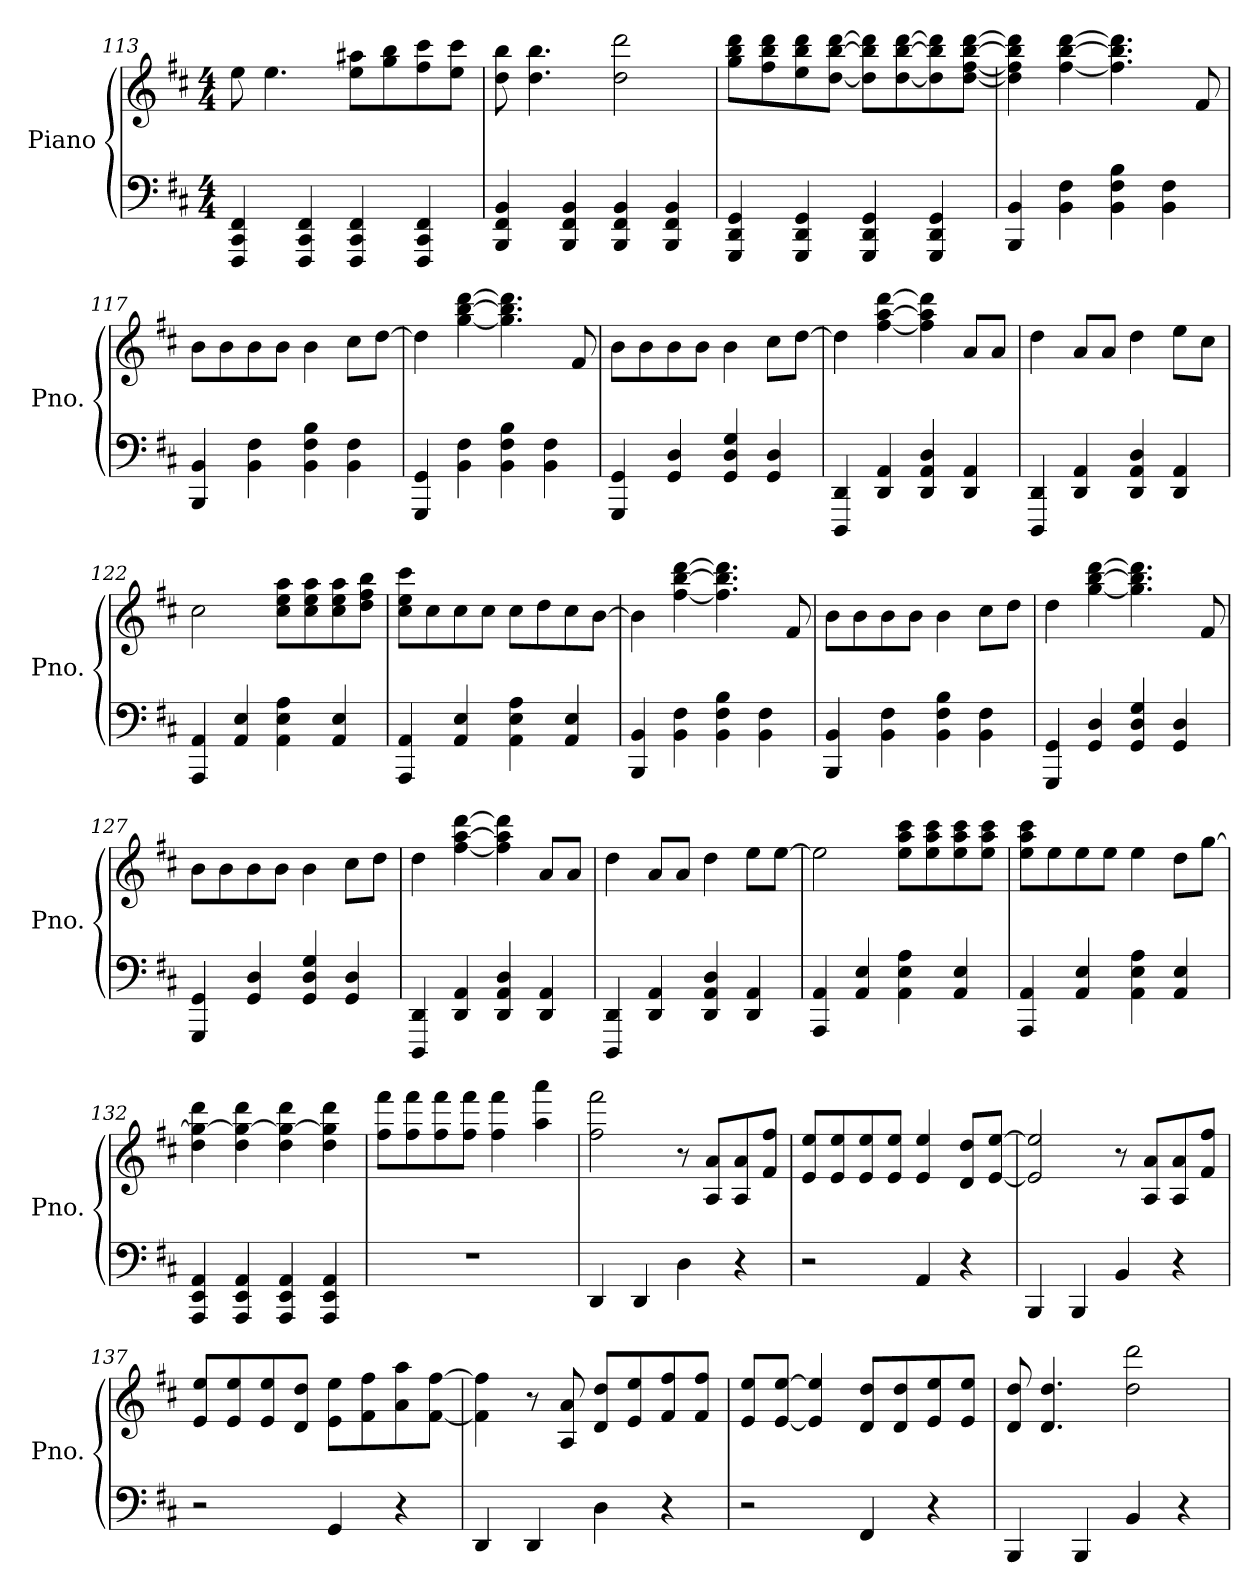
**kern	**kern
*part1	*part1
*staff2	*staff1
*I"Piano	*
*I'Pno.	*
*clefF4	*clefG2
*k[f#c#]	*k[f#c#]
*M4/4	*M4/4
=113	=113
4FFF#/ 4CC#/ 4FF#/	8ee\
.	4.ee\
4FFF#/ 4CC#/ 4FF#/	.
4FFF#/ 4CC#/ 4FF#/	8ee\ 8aa#X\L
.	8gg\ 8bb\
4FFF#/ 4CC#/ 4FF#/	8ff#\ 8ccc#\
.	8ee\ 8ccc#\J
=114	=114
4BBB/ 4FF#/ 4BB/	8dd\ 8bb\
.	4.dd\ 4.bb\
4BBB/ 4FF#/ 4BB/	.
4BBB/ 4FF#/ 4BB/	2dd\ 2ddd\
4BBB/ 4FF#/ 4BB/	.
!!LO:LB:g=z
=115	=115
4GGG/ 4DD/ 4GG/	8gg\ 8bb\ 8ddd\L
.	8ff#\ 8bb\ 8ddd\
4GGG/ 4DD/ 4GG/	8ee\ 8bb\ 8ddd\
.	[8dd\ [8bb\ [8ddd\J
4GGG/ 4DD/ 4GG/	8dd\] 8bb\] 8ddd\]L
.	[8dd\ [8bb\ [8ddd\
4GGG/ 4DD/ 4GG/	8dd\] 8bb\] 8ddd\]
.	[8dd\ [8ff#\ [8bb\ [8ddd\J
=116	=116
4BBB/ 4BB/	4dd\] 4ff#\] 4bb\] 4ddd\]
4BB\ 4F#\	[4ff#\ [4bb\ [4ddd\
4BB\ 4F#\ 4B\	4.ff#\] 4.bb\] 4.ddd\]
4BB\ 4F#\	.
.	8f#/
=117	=117
4BBB/ 4BB/	8b\L
.	8b\
4BB\ 4F#\	8b\
.	8b\J
4BB\ 4F#\ 4B\	4b\
4BB\ 4F#\	8cc#\L
.	[8dd\J
=118	=118
4GGG/ 4GG/	4dd\]
4BB\ 4F#\	[4gg\ [4bb\ [4ddd\
4BB\ 4F#\ 4B\	4.gg\] 4.bb\] 4.ddd\]
4BB\ 4F#\	.
.	8f#/
=119	=119
4GGG/ 4GG/	8b\L
.	8b\
4GG/ 4D/	8b\
.	8b\J
4GG/ 4D/ 4G/	4b\
4GG/ 4D/	8cc#\L
.	[8dd\J
!!LO:LB:g=z
=120	=120
4DDD/ 4DD/	4dd\]
4DD/ 4AA/	[4ff#\ [4aa\ [4ddd\
4DD/ 4AA/ 4D/	4ff#\] 4aa\] 4ddd\]
4DD/ 4AA/	8a/L
.	8a/J
=121	=121
4DDD/ 4DD/	4dd\
4DD/ 4AA/	8a/L
.	8a/J
4DD/ 4AA/ 4D/	4dd\
4DD/ 4AA/	8ee\L
.	8cc#\J
=122	=122
4AAA/ 4AA/	2cc#\
4AA/ 4E/	.
4AA\ 4E\ 4A\	8cc#\ 8ee\ 8aa\L
.	8cc#\ 8ee\ 8aa\
4AA/ 4E/	8cc#\ 8ee\ 8aa\
.	8dd\ 8ff#\ 8bb\J
=123	=123
4AAA/ 4AA/	8cc#\ 8ee\ 8ccc#\L
.	8cc#\
4AA/ 4E/	8cc#\
.	8cc#\J
4AA\ 4E\ 4A\	8cc#\L
.	8dd\
4AA/ 4E/	8cc#\
.	[8b\J
=124	=124
4BBB/ 4BB/	4b\]
4BB\ 4F#\	[4ff#\ [4bb\ [4ddd\
4BB\ 4F#\ 4B\	4.ff#\] 4.bb\] 4.ddd\]
4BB\ 4F#\	.
.	8f#/
=125	=125
4BBB/ 4BB/	8b\L
.	8b\
4BB\ 4F#\	8b\
.	8b\J
4BB\ 4F#\ 4B\	4b\
4BB\ 4F#\	8cc#\L
.	8dd\J
!!LO:LB:g=z
=126	=126
4GGG/ 4GG/	4dd\
4GG/ 4D/	[4gg\ [4bb\ [4ddd\
4GG/ 4D/ 4G/	4.gg\] 4.bb\] 4.ddd\]
4GG/ 4D/	.
.	8f#/
=127	=127
4GGG/ 4GG/	8b\L
.	8b\
4GG/ 4D/	8b\
.	8b\J
4GG/ 4D/ 4G/	4b\
4GG/ 4D/	8cc#\L
.	8dd\J
=128	=128
4DDD/ 4DD/	4dd\
4DD/ 4AA/	[4ff#\ [4aa\ [4ddd\
4DD/ 4AA/ 4D/	4ff#\] 4aa\] 4ddd\]
4DD/ 4AA/	8a/L
.	8a/J
=129	=129
4DDD/ 4DD/	4dd\
4DD/ 4AA/	8a/L
.	8a/J
4DD/ 4AA/ 4D/	4dd\
4DD/ 4AA/	8ee\L
.	[8ee\J
=130	=130
4AAA/ 4AA/	2ee\]
4AA/ 4E/	.
4AA\ 4E\ 4A\	8ee\ 8aa\ 8ccc#\L
.	8ee\ 8aa\ 8ccc#\
4AA/ 4E/	8ee\ 8aa\ 8ccc#\
.	8ee\ 8aa\ 8ccc#\J
=131	=131
4AAA/ 4AA/	8ee\ 8aa\ 8ccc#\L
.	8ee\
4AA/ 4E/	8ee\
.	8ee\J
4AA\ 4E\ 4A\	4ee\
4AA/ 4E/	8dd\L
.	[8gg\J
!!LO:LB:g=z
=132	=132
4AAA/ 4EE/ 4AA/	4dd\ 4gg\_ 4ddd\
4AAA/ 4EE/ 4AA/	4dd\ 4gg\_ 4ddd\
4AAA/ 4EE/ 4AA/	4dd\ 4gg\_ 4ddd\
4AAA/ 4EE/ 4AA/	4dd\ 4gg\] 4ddd\
=133	=133
1r	8ff#\ 8fff#\L
.	8ff#\ 8fff#\
.	8ff#\ 8fff#\
.	8ff#\ 8fff#\J
.	4ff#\ 4fff#\
.	4aa\ 4aaa\
=134	=134
4DD/	2ff#\ 2fff#\
4DD/	.
4D\	8r
.	8A/ 8a/L
4r	8A/ 8a/
.	8f#/ 8ff#/J
=135	=135
2r	8e/ 8ee/L
.	8e/ 8ee/
.	8e/ 8ee/
.	8e/ 8ee/J
4AA/	4e/ 4ee/
4r	8d/ 8dd/L
.	[8e/ [8ee/J
=136	=136
4BBB/	2e/] 2ee/]
4BBB/	.
4BB/	8r
.	8A/ 8a/L
4r	8A/ 8a/
.	8f#/ 8ff#/J
!!LO:PB:g=z
=137	=137
2r	8e/ 8ee/L
.	8e/ 8ee/
.	8e/ 8ee/
.	8d/ 8dd/J
4GG/	8e\ 8ee\L
.	8f#\ 8ff#\
4r	8a\ 8aa\
.	[8f#\ [8ff#\J
=138	=138
4DD/	4f#\] 4ff#\]
4DD/	8r
.	8A/ 8a/
4D\	8d/ 8dd/L
.	8e/ 8ee/
4r	8f#/ 8ff#/
.	8f#/ 8ff#/J
=139	=139
2r	8e/ 8ee/L
.	[8e/ [8ee/J
.	4e/] 4ee/]
4FF#/	8d/ 8dd/L
.	8d/ 8dd/
4r	8e/ 8ee/
.	8e/ 8ee/J
=140	=140
4BBB/	8d/ 8dd/
.	4.d/ 4.dd/
4BBB/	.
4BB/	2dd\ 2ddd\
4r	.
=	=
*-	*-
